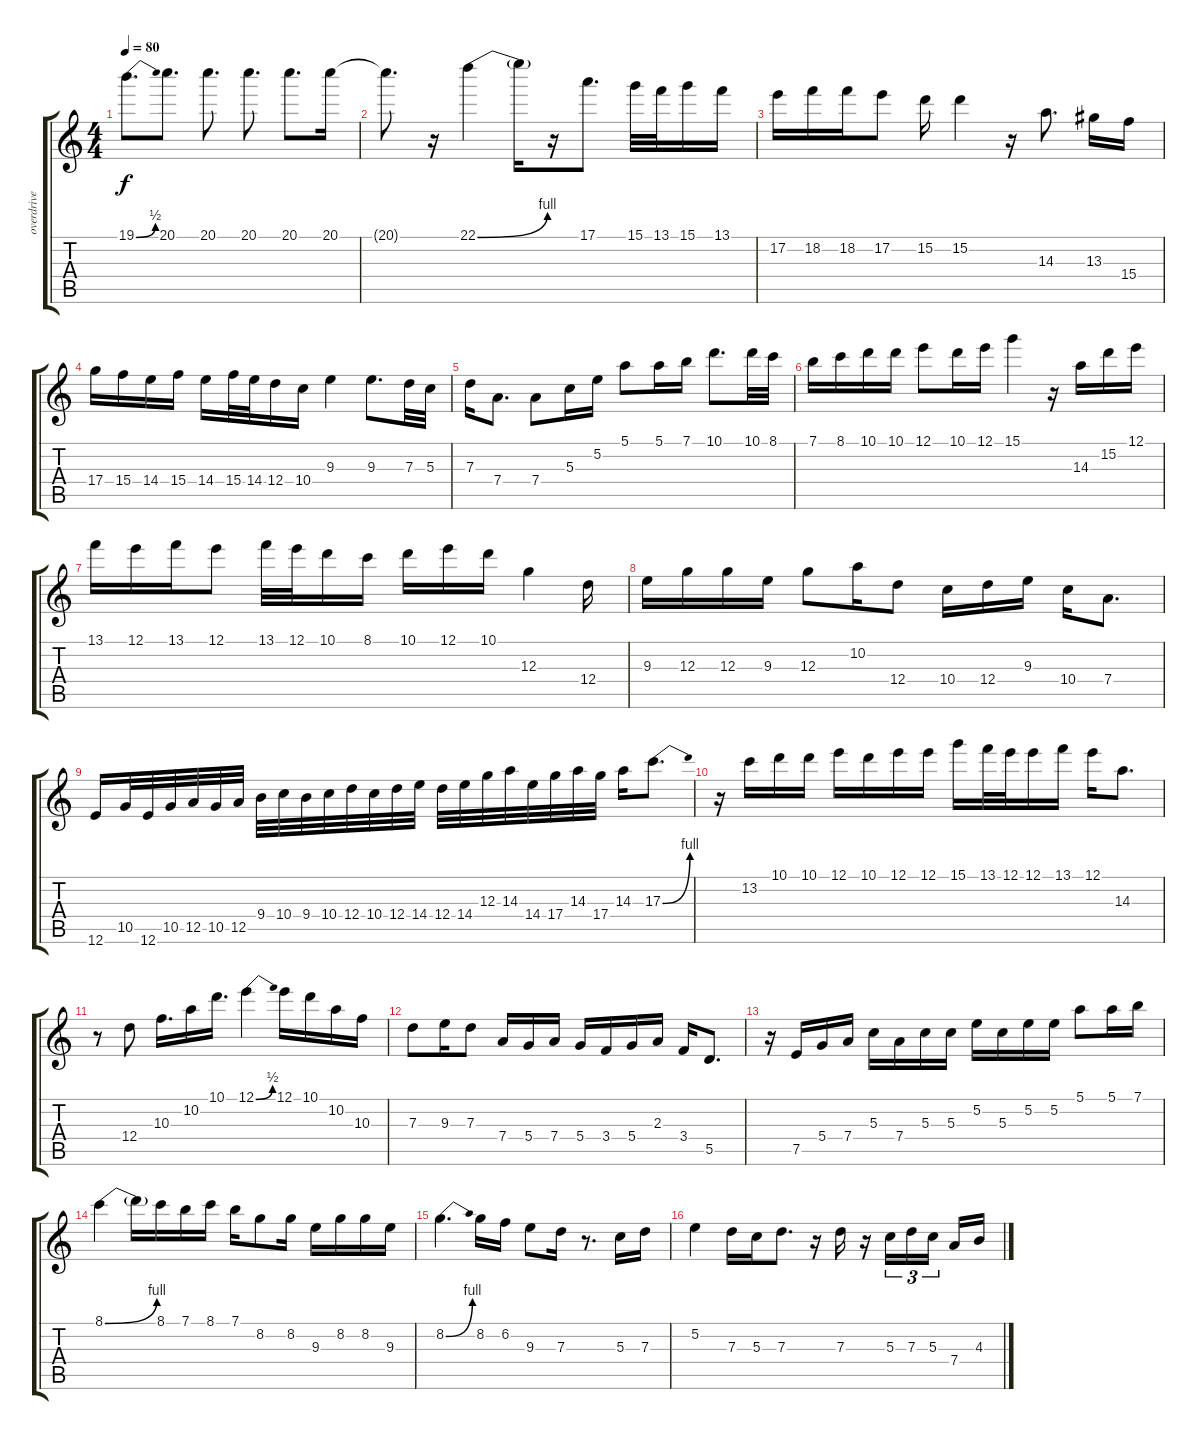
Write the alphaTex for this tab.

\track ("overdrive gt." "overdrive ") {instrument overdrivenguitar}
\staff {score tabs}
\tuning (E4 B3 G3 D3 A2 E2) {hide}
\ts (4 4)
\tempo 80
\clef g2
\ks c
19.1{be (bend 0 0 60 2)}.8{d dy f} 20.1.8{d} 20.1.8{d} 20.1.8{d} 20.1.8{d} 20.1.16 |
20.1{t}.8{d} r.16 22.1{be (bend 0 0 60 4)}.4 22.1{t}.16 r.16 17.1.8{d} 15.1.32 13.1.32 15.1.16 13.1.16 |
17.2.16 18.2.16 18.2.16 17.2.8 15.2.16 15.2.4 r.16 14.3.8{d} 13.3.16 15.4.16 |
17.4.16 15.4.16 14.4.16 15.4.16 14.4.16 15.4.32 14.4.32 12.4.16 10.4.16 9.3.4 9.3.8{d} 7.3.32 5.3.32 |
7.3.16 7.4.8{d} 7.4.8 5.3.16 5.2.16 5.1.8 5.1.16 7.1.16 10.1.8{d} 10.1.32 8.1.32 |
7.1.16 8.1.16 10.1.16 10.1.16 12.1.8 10.1.16 12.1.16 15.1.4 r.16 14.3.16 15.2.16 12.1.16 |
13.1.16 12.1.16 13.1.16 12.1.8 13.1.32 12.1.32 10.1.16 8.1.16 10.1.16 12.1.16 10.1.16 12.3.4 12.4.16 |
9.3.16 12.3.16 12.3.16 9.3.16 12.3.8 10.2.16 12.4.8 10.4.16 12.4.16 9.3.16 10.4.16 7.4.8{d} |
12.6.16 10.5.32 12.6.32 10.5.32 12.5.32 10.5.32 12.5.32 9.4.32 10.4.32 9.4.32 10.4.32 12.4.32 10.4.32 12.4.32 14.4.32 12.4.32 14.4.32 12.3.32 14.3.32 14.4.32 17.4.32 14.3.32 17.4.32 14.3.16 17.3{be (bend 0 0 60 4)}.8{d} |
r.16 13.2.16 10.1.16 10.1.16 12.1.16 10.1.16 12.1.16 12.1.16 15.1.16 13.1.32 12.1.32 12.1.16 13.1.16 12.1.16 14.3.8{d} |
r.8 12.4.8 10.3.16{d} 10.2.16 10.1.16{d} 12.1{be (bend 0 0 60 2)}.4 12.1.16 10.1.16 10.2.16 10.3.16 |
7.3.8 9.3.16 7.3.8 7.4.16 5.4.16 7.4.16 5.4.16 3.4.16 5.4.16 2.3.16 3.4.16 5.5.8{d} |
r.16 7.5.16 5.4.16 7.4.16 5.3.16 7.4.16 5.3.16 5.3.16 5.2.16 5.3.16 5.2.16 5.2.16 5.1.8 5.1.16 7.1.16 |
8.1{be (bend 0 0 60 4)}.4 8.1{t}.16 8.1.16 7.1.16 8.1.16 7.1.16 8.2.8 8.2.16 9.3.16 8.2.16 8.2.16 9.3.16 |
8.2{be (bend 0 0 60 4)}.4{d} 8.2.16 6.2.16 9.3.8 7.3.16 r.8{d} 5.3.16 7.3.16 |
5.2.4 7.3.16 5.3.16 7.3.8{d} r.16 7.3.16 r.16 5.3.16{tu (3 2)} 7.3.16{tu (3 2)} 5.3.16{tu (3 2) beam splitsecondary} 7.4.16 4.3.16
